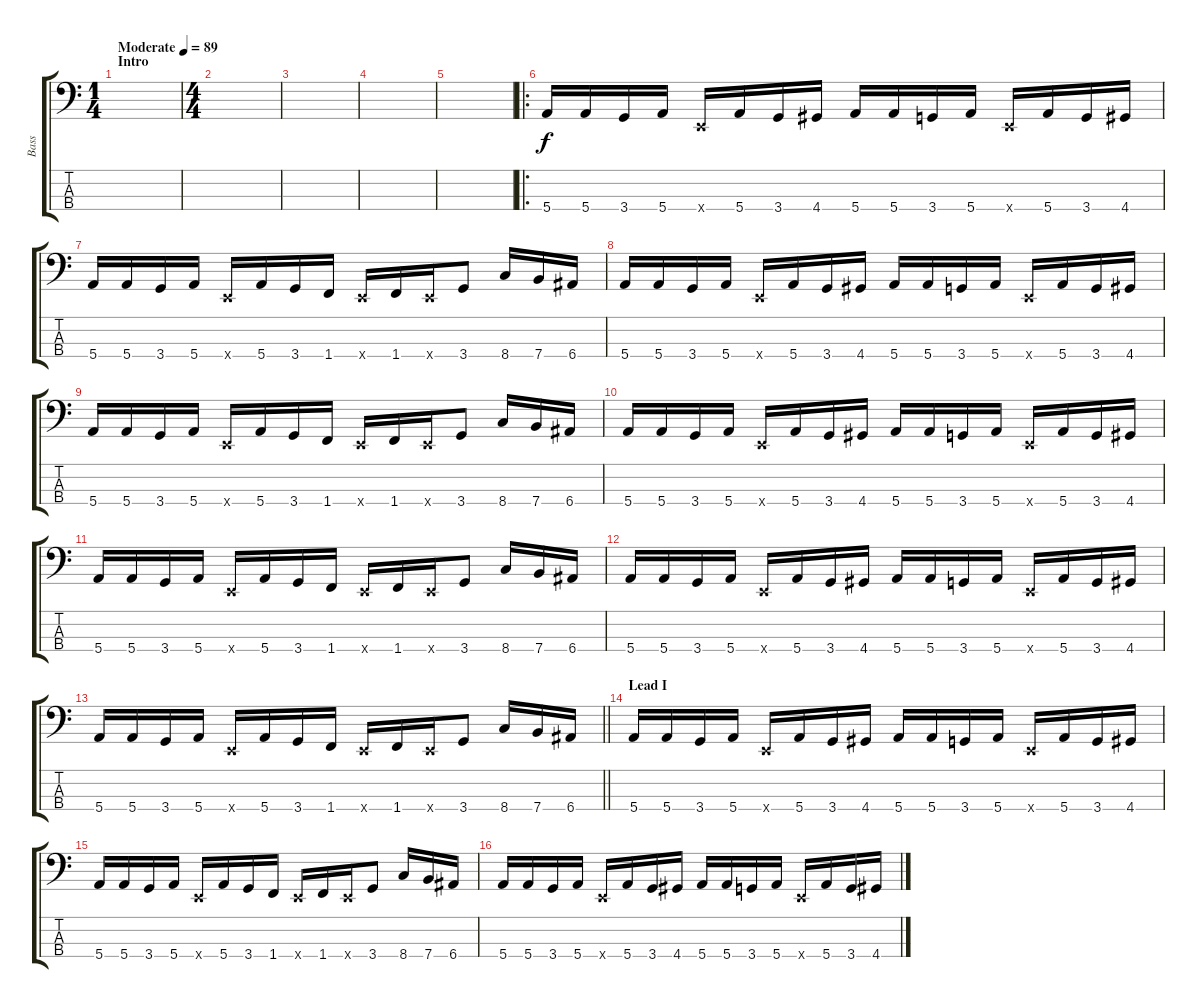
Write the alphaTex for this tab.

\track ("Bass" "Bass") {instrument electricbasspick}
\staff {score tabs}
\tuning (G2 D2 A1 E1) {hide}
\ts (1 4)
\section ("" "Intro")
\tempo (89 "Moderate")
\clef f4
\ks c
|
\ts (4 4)
|
|
|
|
\ro
5.4.16 5.4.16 3.4.16 5.4.16 0.4{x}.16 5.4.16 3.4.16 4.4.16 5.4.16 5.4.16 3.4.16 5.4.16 0.4{x}.16 5.4.16 3.4.16 4.4.16 |
5.4.16 5.4.16 3.4.16 5.4.16 0.4{x}.16 5.4.16 3.4.16 1.4.16 0.4{x}.16 1.4.16 0.4{x}.16 3.4.8 8.4.16 7.4.16 6.4.16 |
5.4.16 5.4.16 3.4.16 5.4.16 0.4{x}.16 5.4.16 3.4.16 4.4.16 5.4.16 5.4.16 3.4.16 5.4.16 0.4{x}.16 5.4.16 3.4.16 4.4.16 |
5.4.16 5.4.16 3.4.16 5.4.16 0.4{x}.16 5.4.16 3.4.16 1.4.16 0.4{x}.16 1.4.16 0.4{x}.16 3.4.8 8.4.16 7.4.16 6.4.16 |
5.4.16 5.4.16 3.4.16 5.4.16 0.4{x}.16 5.4.16 3.4.16 4.4.16 5.4.16 5.4.16 3.4.16 5.4.16 0.4{x}.16 5.4.16 3.4.16 4.4.16 |
5.4.16 5.4.16 3.4.16 5.4.16 0.4{x}.16 5.4.16 3.4.16 1.4.16 0.4{x}.16 1.4.16 0.4{x}.16 3.4.8 8.4.16 7.4.16 6.4.16 |
5.4.16 5.4.16 3.4.16 5.4.16 0.4{x}.16 5.4.16 3.4.16 4.4.16 5.4.16 5.4.16 3.4.16 5.4.16 0.4{x}.16 5.4.16 3.4.16 4.4.16 |
\barLineRight lightlight
5.4.16 5.4.16 3.4.16 5.4.16 0.4{x}.16 5.4.16 3.4.16 1.4.16 0.4{x}.16 1.4.16 0.4{x}.16 3.4.8 8.4.16 7.4.16 6.4.16 |
\section ("" "Lead I")
5.4.16 5.4.16 3.4.16 5.4.16 0.4{x}.16 5.4.16 3.4.16 4.4.16 5.4.16 5.4.16 3.4.16 5.4.16 0.4{x}.16 5.4.16 3.4.16 4.4.16 |
5.4.16 5.4.16 3.4.16 5.4.16 0.4{x}.16 5.4.16 3.4.16 1.4.16 0.4{x}.16 1.4.16 0.4{x}.16 3.4.8 8.4.16 7.4.16 6.4.16 |
5.4.16 5.4.16 3.4.16 5.4.16 0.4{x}.16 5.4.16 3.4.16 4.4.16 5.4.16 5.4.16 3.4.16 5.4.16 0.4{x}.16 5.4.16 3.4.16 4.4.16
